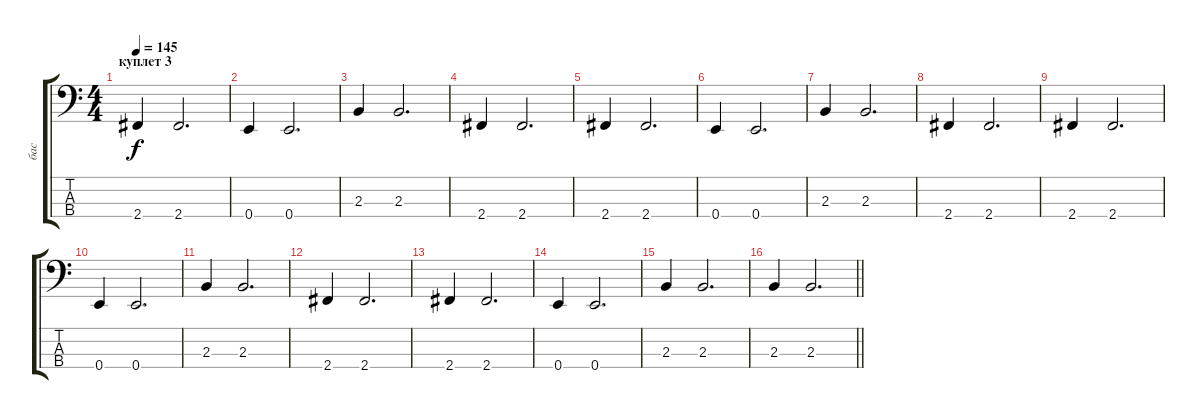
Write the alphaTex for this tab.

\track ("бас" "бас") {instrument electricbassfinger}
\staff {score tabs}
\tuning (G2 D2 A1 E1) {hide}
\ts (4 4)
\section ("" "куплет 3")
\tempo 145
\clef f4
\ks c
2.4.4{dy f} 2.4.2{d} |
0.4.4 0.4.2{d} |
2.3.4 2.3.2{d} |
2.4.4 2.4.2{d} |
2.4.4 2.4.2{d} |
0.4.4 0.4.2{d} |
2.3.4 2.3.2{d} |
2.4.4 2.4.2{d} |
2.4.4 2.4.2{d} |
0.4.4 0.4.2{d} |
2.3.4 2.3.2{d} |
2.4.4 2.4.2{d} |
2.4.4 2.4.2{d} |
0.4.4 0.4.2{d} |
2.3.4 2.3.2{d} |
\barLineRight lightlight
2.3.4 2.3.2{d}
